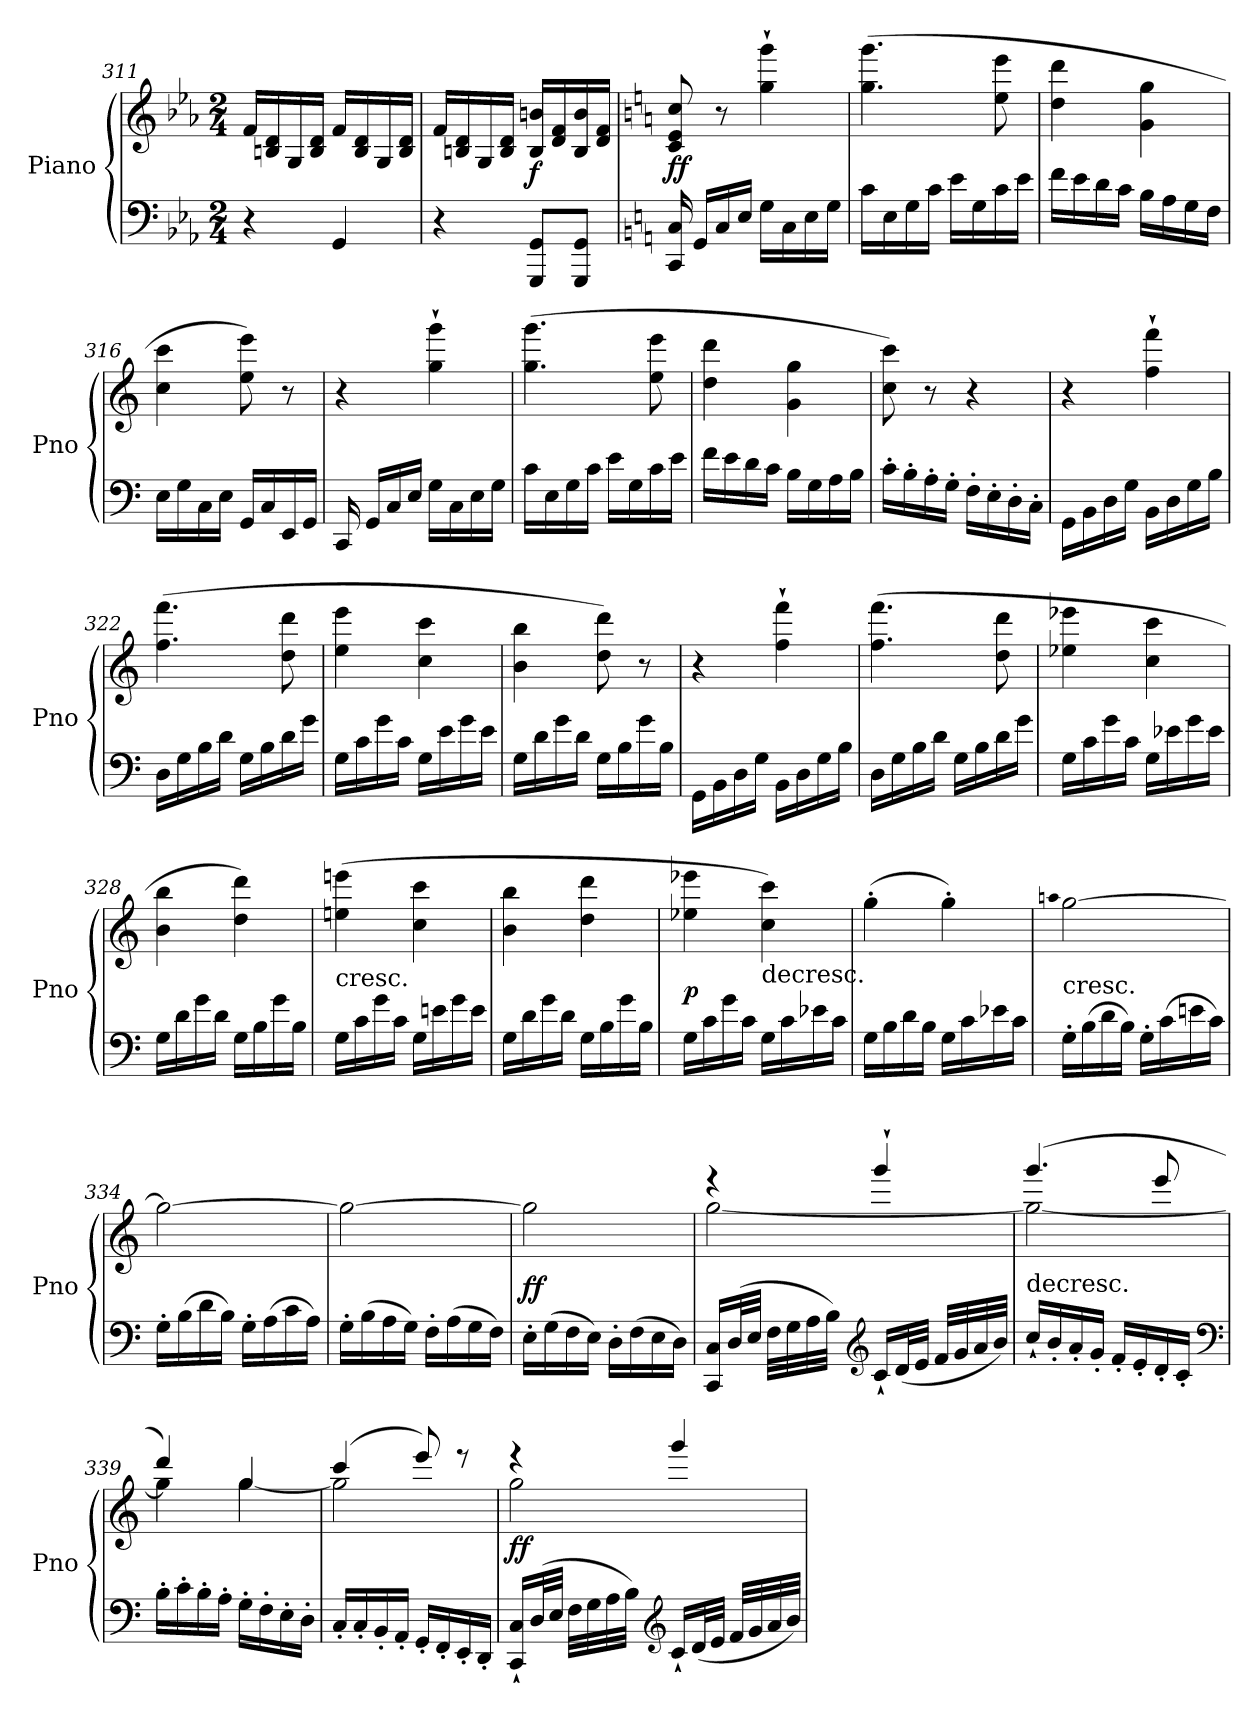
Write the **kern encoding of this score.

**kern	**kern	**dynam
*part1	*part1	*part1
*staff2	*staff1	*staff1/2
*I"Piano	*	*
*I'Pno	*	*
*clefF4	*clefG2	*
*k[b-e-a-]	*k[b-e-a-]	*
*c:	*c:	*
*M2/4	*M2/4	*
=311	=311	=311
4r	16f/LL	.
.	16Bn/ 16d/	.
.	16G/	.
.	16B/ 16d/JJ	.
4GG/	16f/LL	.
.	16B/ 16d/	.
.	16G/	.
.	16B/ 16d/JJ	.
=312	=312	=312
4r	16f/LL	.
.	16Bn/ 16d/	.
.	16G/	.
.	16B/ 16d/JJ	.
8GGG/ 8GG/L	16B/ 16bn/LL	f
.	16d/ 16f/	.
8GGG/ 8GG/J	16B/ 16b/	.
.	16d/ 16f/JJ	.
=313	=313	=313
*k[]	*k[]	*
*C:	*C:	*
16CC/ 16C/	8c/ 8e/ 8cc/	ff
16GG/LL	.	.
16C/	8r	.
16E/JJ	.	.
16G\LL	4gg`\ 4ggg`\	.
16C\	.	.
16E\	.	.
16G\JJ	.	.
=314	=314	=314
16c\LL	(4.gg\ 4.ggg\	.
16E\	.	.
16G\	.	.
16c\JJ	.	.
16e\LL	.	.
16G\	.	.
16c\	8ee\ 8eee\	.
16e\JJ	.	.
=315	=315	=315
16f\LL	4dd\ 4ddd\	.
16e\	.	.
16d\	.	.
16c\JJ	.	.
16B\LL	4g\ 4gg\	.
16A\	.	.
16G\	.	.
16F\JJ	.	.
=316	=316	=316
16E\LL	4cc\ 4ccc\	.
16G\	.	.
16C\	.	.
16E\JJ	.	.
16GG/LL	8ee\ 8eee\)	.
16C/	.	.
16EE/	8r	.
16GG/JJ	.	.
=317	=317	=317
16CC/	4r	.
16GG/LL	.	.
16C/	.	.
16E/JJ	.	.
16G\LL	4gg`\ 4ggg`\	.
16C\	.	.
16E\	.	.
16G\JJ	.	.
=318	=318	=318
16c\LL	(4.gg\ 4.ggg\	.
16E\	.	.
16G\	.	.
16c\JJ	.	.
16e\LL	.	.
16G\	.	.
16c\	8ee\ 8eee\	.
16e\JJ	.	.
=319	=319	=319
16f\LL	4dd\ 4ddd\	.
16e\	.	.
16d\	.	.
16c\JJ	.	.
16B\LL	4g\ 4gg\	.
16G\	.	.
16A\	.	.
16B\JJ	.	.
=320	=320	=320
16c'\LL	8cc\ 8ccc\)	.
16B'\	.	.
16A'\	8r	.
16G'\JJ	.	.
16F'\LL	4r	.
16E'\	.	.
16D'\	.	.
16C'\JJ	.	.
=321	=321	=321
16GG\LL	4r	.
16BB\	.	.
16D\	.	.
16G\JJ	.	.
16BB\LL	4ff`\ 4fff`\	.
16D\	.	.
16G\	.	.
16B\JJ	.	.
=322	=322	=322
16D\LL	(4.ff\ 4.fff\	.
16G\	.	.
16B\	.	.
16d\JJ	.	.
16G\LL	.	.
16B\	.	.
16d\	8dd\ 8ddd\	.
16g\JJ	.	.
=323	=323	=323
16G\LL	4ee\ 4eee\	.
16c\	.	.
16g\	.	.
16c\JJ	.	.
16G\LL	4cc\ 4ccc\	.
16e\	.	.
16g\	.	.
16e\JJ	.	.
=324	=324	=324
16G\LL	4b\ 4bb\	.
16d\	.	.
16g\	.	.
16d\JJ	.	.
16G\LL	8dd\ 8ddd\)	.
16B\	.	.
16g\	8r	.
16B\JJ	.	.
=325	=325	=325
16GG\LL	4r	.
16BB\	.	.
16D\	.	.
16G\JJ	.	.
16BB\LL	4ff`\ 4fff`\	.
16D\	.	.
16G\	.	.
16B\JJ	.	.
=326	=326	=326
16D\LL	(4.ff\ 4.fff\	.
16G\	.	.
16B\	.	.
16d\JJ	.	.
16G\LL	.	.
16B\	.	.
16d\	8dd\ 8ddd\	.
16g\JJ	.	.
=327	=327	=327
16G\LL	4ee-X\ 4eee-X\	.
16c\	.	.
16g\	.	.
16c\JJ	.	.
16G\LL	4cc\ 4ccc\	.
16e-X\	.	.
16g\	.	.
16e-\JJ	.	.
=328	=328	=328
16G\LL	4b\ 4bb\	.
16d\	.	.
16g\	.	.
16d\JJ	.	.
16G\LL	4dd\ 4ddd\)	.
16B\	.	.
16g\	.	.
16B\JJ	.	.
=329	=329	=329
!	!LO:TX:c:t=cresc.	!
16G\LL	(4een\ 4eeen\	.
16c\	.	.
16g\	.	.
16c\JJ	.	.
16G\LL	4cc\ 4ccc\	.
16en\	.	.
16g\	.	.
16e\JJ	.	.
=330	=330	=330
16G\LL	4b\ 4bb\	.
16d\	.	.
16g\	.	.
16d\JJ	.	.
16G\LL	4dd\ 4ddd\	.
16B\	.	.
16g\	.	.
16B\JJ	.	.
=331	=331	=331
16G\LL	4ee-X\ 4eee-X\	p
16c\	.	.
16g\	.	.
16c\JJ	.	.
!	!LO:TX:c:t=decresc.	!
16G\LL	4cc\ 4ccc\)	.
16c\	.	.
16e-X\	.	.
16c\JJ	.	.
=332	=332	=332
16G\LL	(4gg'\	.
16B\	.	.
16d\	.	.
16B\JJ	.	.
16G\LL	4gg'\)	.
16c\	.	.
16e-X\	.	.
16c\JJ	.	.
=333	=333	=333
.	qaan	.
!	!LO:TX:c:t=cresc.	!
16G'\LL	[2gg\	.
(16B\	.	.
16d\	.	.
16B\JJ)	.	.
16G'\LL	.	.
(16c\	.	.
16en\	.	.
16c\JJ)	.	.
=334	=334	=334
16G'\LL	2gg\_	.
(16B\	.	.
16d\	.	.
16B\JJ)	.	.
16G'\LL	.	.
(16A\	.	.
16c\	.	.
16A\JJ)	.	.
=335	=335	=335
16G'\LL	2gg\_	.
(16B\	.	.
16A\	.	.
16G\JJ)	.	.
16F'\LL	.	.
(16A\	.	.
16G\	.	.
16F\JJ)	.	.
=336	=336	=336
16E'\LL	2gg\]	ff
(16G\	.	.
16F\	.	.
16E\JJ)	.	.
16D'\LL	.	.
(16F\	.	.
16E\	.	.
16D\JJ)	.	.
=337	=337	=337
*	*^	*
16CC/ 16C/LL	4r	[2gg\	.
(32D/L	.	.	.
32E/JJJ	.	.	.
32F\LLL	.	.	.
32G\	.	.	.
32A\	.	.	.
32B\JJJ)	.	.	.
*clefG2	*	*	*
16c`/LL	4ggg`/	.	.
(32d/L	.	.	.
32e/JJJ	.	.	.
32f/LLL	.	.	.
32g/	.	.	.
32a/	.	.	.
32b/JJJ)	.	.	.
=338	=338	=338	=338
!	!LO:TX:c:t=decresc.	!	!
16cc`/LL	(4.ggg/	2gg\_	.
16b'/	.	.	.
16a'/	.	.	.
16g'/JJ	.	.	.
16f'/LL	.	.	.
16e'/	.	.	.
16d'/	8eee/	.	.
16c'/JJ	.	.	.
*clefF4	*	*	*
=339	=339	=339	=339
16B'\LL	4ddd/)	4gg\]	.
16c'\	.	.	.
16B'\	.	.	.
16A'\JJ	.	.	.
16G'\LL	4gg/	[4gg\	.
16F'\	.	.	.
16E'\	.	.	.
16D'\JJ	.	.	.
=340	=340	=340	=340
16C'/LL	(4ccc/	2gg\]	.
16C'/	.	.	.
16BB'/	.	.	.
16AA'/JJ	.	.	.
16GG'/LL	8eee/)	.	.
16FF'/	.	.	.
16EE'/	8r	.	.
16DD'/JJ	.	.	.
=341	=341	=341	=341
16CC`/ 16C`/LL	4r	2gg\	ff
(32D/L	.	.	.
32E/JJJ	.	.	.
32F\LLL	.	.	.
32G\	.	.	.
32A\	.	.	.
32B\JJJ)	.	.	.
*clefG2	*	*	*
16c`/LL	4ggg/	.	.
(32d/L	.	.	.
32e/JJJ	.	.	.
32f/LLL	.	.	.
32g/	.	.	.
32a/	.	.	.
32b/JJJ)	.	.	.
*	*v	*v	*
=	=	=
*-	*-	*-
